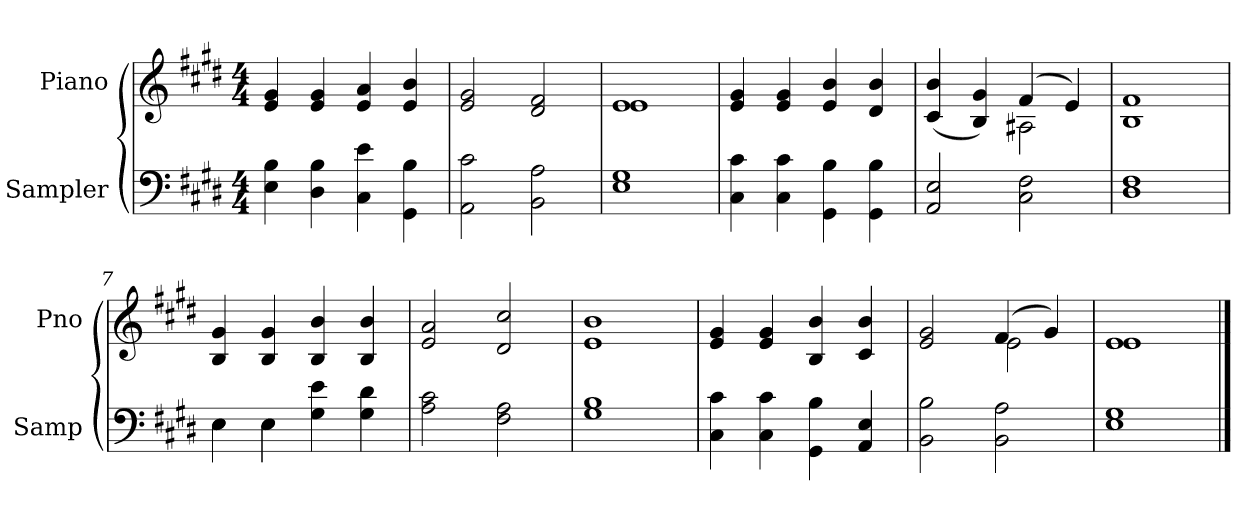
**kern	**kern
*part2	*part1
*staff2	*staff1
*I"Sampler	*I"Piano
*I'Samp	*I'Pno
*clefF4	*clefG2
*k[f#c#g#d#]	*k[f#c#g#d#]
*E:	*E:
*M4/4	*M4/4
=1	=1
4E 4B	4e 4g#
4D# 4B	4e 4g#
4C# 4e	4e 4a
4GG# 4B	4e 4b
=2	=2
2AA 2c#	2e 2g#
2BB 2A	2d# 2f#
=3	=3
*	*^
1E 1G#	1e/	1e
*	*v	*v
=4	=4
4C# 4c#	4e 4g#
4C# 4c#	4e 4g#
4GG# 4B	4e 4b
4GG# 4B	4d# 4b
=5	=5
*	*^
2AA 2E	(4c# 4b	2ryy
.	4B 4g#)	.
2C# 2F#	(4f#/	2A#X
.	4e/)	.
*	*v	*v
=6	=6
1D# 1F#	1B 1f#
=7	=7
*^	*
4E\	4E	4B 4g#
4E\	4E	4B 4g#
4G# 4e	2ryy	4B 4b
4G# 4d#	.	4B 4b
*v	*v	*
=8	=8
2A 2c#	2e 2a
2F# 2A	2d# 2cc#
=9	=9
1G# 1B	1e 1b
=10	=10
4C# 4c#	4e 4g#
4C# 4c#	4e 4g#
4GG# 4B	4B 4b
4AA 4E	4c# 4b
=11	=11
*	*^
2BB 2B	2e 2g#	2ryy
2BB 2A	(4f#/	2e
.	4g#/)	.
=12	=12	=12
1E 1G#	1e/	1e
*	*v	*v
==	==
*-	*-
